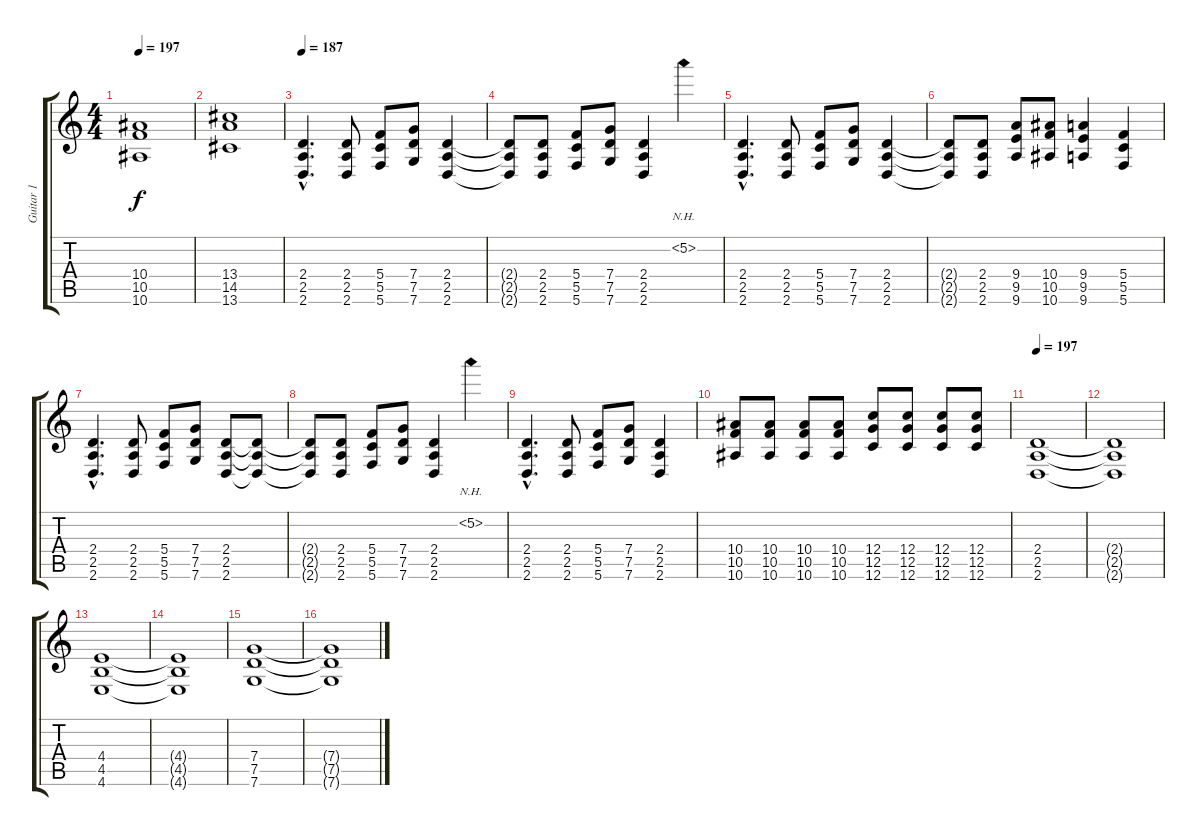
\track ("Guitar 1" "Guitar 1") {instrument acousticguitarsteel}
\staff {score tabs}
\tuning (D4 A3 F3 C3 G2 C2) {hide}
\ts (4 4)
\tempo 197
\clef g2
\ks c
(10.4 10.5 10.6).1{dy f} |
(13.4 14.5 13.6).1 |
\tempo 187
(2.4{hac} 2.5{hac} 2.6{hac}).4{d instrument distortionguitar} (2.4 2.5 2.6).8 (5.4 5.5 5.6).8 (7.4 7.5 7.6).8 (2.4 2.5 2.6).4 |
(2.4{t} 2.5{t} 2.6{t}).8 (2.4 2.5 2.6).8 (5.4 5.5 5.6).8 (7.4 7.5 7.6).8 (2.4 2.5 2.6).4 5.2{nh}.4 |
(2.4{hac} 2.5{hac} 2.6{hac}).4{d} (2.4 2.5 2.6).8 (5.4 5.5 5.6).8 (7.4 7.5 7.6).8 (2.4 2.5 2.6).4 |
(2.4{t} 2.5{t} 2.6{t}).8 (2.4 2.5 2.6).8 (9.4 9.5 9.6).8 (10.4 10.5 10.6).8 (9.4 9.5 9.6).4 (5.4 5.5 5.6).4 |
(2.4{hac} 2.5{hac} 2.6{hac}).4{d} (2.4 2.5 2.6).8 (5.4 5.5 5.6).8 (7.4 7.5 7.6).8 (2.4 2.5 2.6).8 (2.4{t} 2.5{t} 2.6{t}).8 |
(2.4{t} 2.5{t} 2.6{t}).8 (2.4 2.5 2.6).8 (5.4 5.5 5.6).8 (7.4 7.5 7.6).8 (2.4 2.5 2.6).4 5.2{nh}.4 |
(2.4{hac} 2.5{hac} 2.6{hac}).4{d} (2.4 2.5 2.6).8 (5.4 5.5 5.6).8 (7.4 7.5 7.6).8 (2.4 2.5 2.6).4 |
(10.4 10.5 10.6).8 (10.4 10.5 10.6).8 (10.4 10.5 10.6).8 (10.4 10.5 10.6).8 (12.4 12.5 12.6).8 (12.4 12.5 12.6).8 (12.4 12.5 12.6).8 (12.4 12.5 12.6).8 |
\tempo 197
(2.4 2.5 2.6).1 |
(2.4{t} 2.5{t} 2.6{t}).1 |
(4.4 4.5 4.6).1 |
(4.4{t} 4.5{t} 4.6{t}).1 |
(7.4 7.5 7.6).1 |
(7.4{t} 7.5{t} 7.6{t}).1
